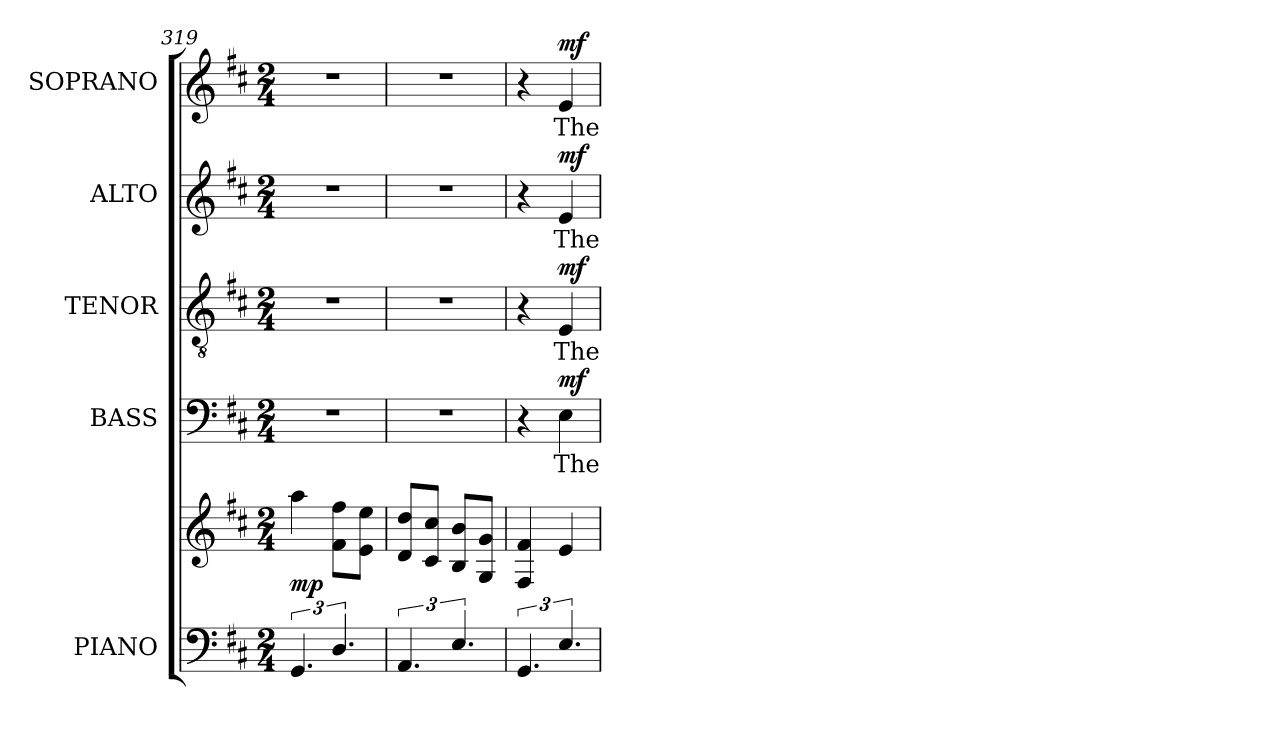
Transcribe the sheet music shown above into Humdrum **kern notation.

**kern	**kern	**dynam	**kern	**text	**dynam	**kern	**text	**dynam	**kern	**text	**dynam	**kern	**text	**dynam
*part5	*part5	*part5	*part4	*part4	*part4	*part3	*part3	*part3	*part2	*part2	*part2	*part1	*part1	*part1
*staff6	*staff5	*staff5/6	*staff4	*staff4	*staff4	*staff3	*staff3	*staff3	*staff2	*staff2	*staff2	*staff1	*staff1	*staff1
*I"PIANO	*	*	*I"BASS	*	*	*I"TENOR	*	*	*I"ALTO	*	*	*I"SOPRANO	*	*
*I'PNO.	*	*	*I'B.	*	*	*I'T.	*	*	*I'A.	*	*	*I'S.	*	*
*clefF4	*clefG2	*	*clefF4	*	*	*clefGv2	*	*	*clefG2	*	*	*clefG2	*	*
*	*	*	*	*	*	*ITrd7c12	*	*	*	*	*	*	*	*
*k[f#c#]	*k[f#c#]	*	*k[f#c#]	*	*	*k[f#c#]	*	*	*k[f#c#]	*	*	*k[f#c#]	*	*
*b:	*b:	*	*b:	*	*	*b:	*	*	*b:	*	*	*b:	*	*
*M2/4	*M2/4	*	*M2/4	*	*	*M2/4	*	*	*M2/4	*	*	*M2/4	*	*
=319	=319	=319	=319	=319	=319	=319	=319	=319	=319	=319	=319	=319	=319	=319
!	!	!	!LO:N:vis=1	!	!	!LO:N:vis=1	!	!	!LO:N:vis=1	!	!	!LO:N:vis=1	!	!
6.GGi/	4aai\	mp	2r	.	.	2r	.	.	2r	.	.	2r	.	.
6.Di/	8f#i\ 8ff#iL	.	.	.	.	.	.	.	.	.	.	.	.	.
.	8ei\ 8eeiJ	.	.	.	.	.	.	.	.	.	.	.	.	.
!!LO:PB:g=z
=320	=320	=320	=320	=320	=320	=320	=320	=320	=320	=320	=320	=320	=320	=320
!	!	!	!LO:N:vis=1	!	!	!LO:N:vis=1	!	!	!LO:N:vis=1	!	!	!LO:N:vis=1	!	!
6.AAi/	8di/ 8ddiL	.	2r	.	.	2r	.	.	2r	.	.	2r	.	.
.	8c#i/ 8cc#iJ	.	.	.	.	.	.	.	.	.	.	.	.	.
6.Ei/	8Bi/ 8biL	.	.	.	.	.	.	.	.	.	.	.	.	.
.	8Gi/ 8giJ	.	.	.	.	.	.	.	.	.	.	.	.	.
=321	=321	=321	=321	=321	=321	=321	=321	=321	=321	=321	=321	=321	=321	=321
6.GGi/	4F#i/ 4f#i	.	4r	.	.	4r	.	.	4r	.	.	4r	.	.
!	!	!	!	!LO:LY:b:color=#000000	!	!	!	!	!	!	!	!	!	!
!	!	!	!	!	!	!	!LO:LY:b:color=#000000	!	!	!	!	!	!	!
!	!	!	!	!	!	!	!	!	!	!LO:LY:b:color=#000000	!	!	!	!
!	!	!	!	!	!	!	!	!	!	!	!	!	!LO:LY:b:color=#000000	!
6.Ei/	4ei/	.	4Ei\	The	mf	4EEi/	The	mf	4ei/	The	mf	4ei/	The	mf
=	=	=	=	=	=	=	=	=	=	=	=	=	=	=
*-	*-	*-	*-	*-	*-	*-	*-	*-	*-	*-	*-	*-	*-	*-
